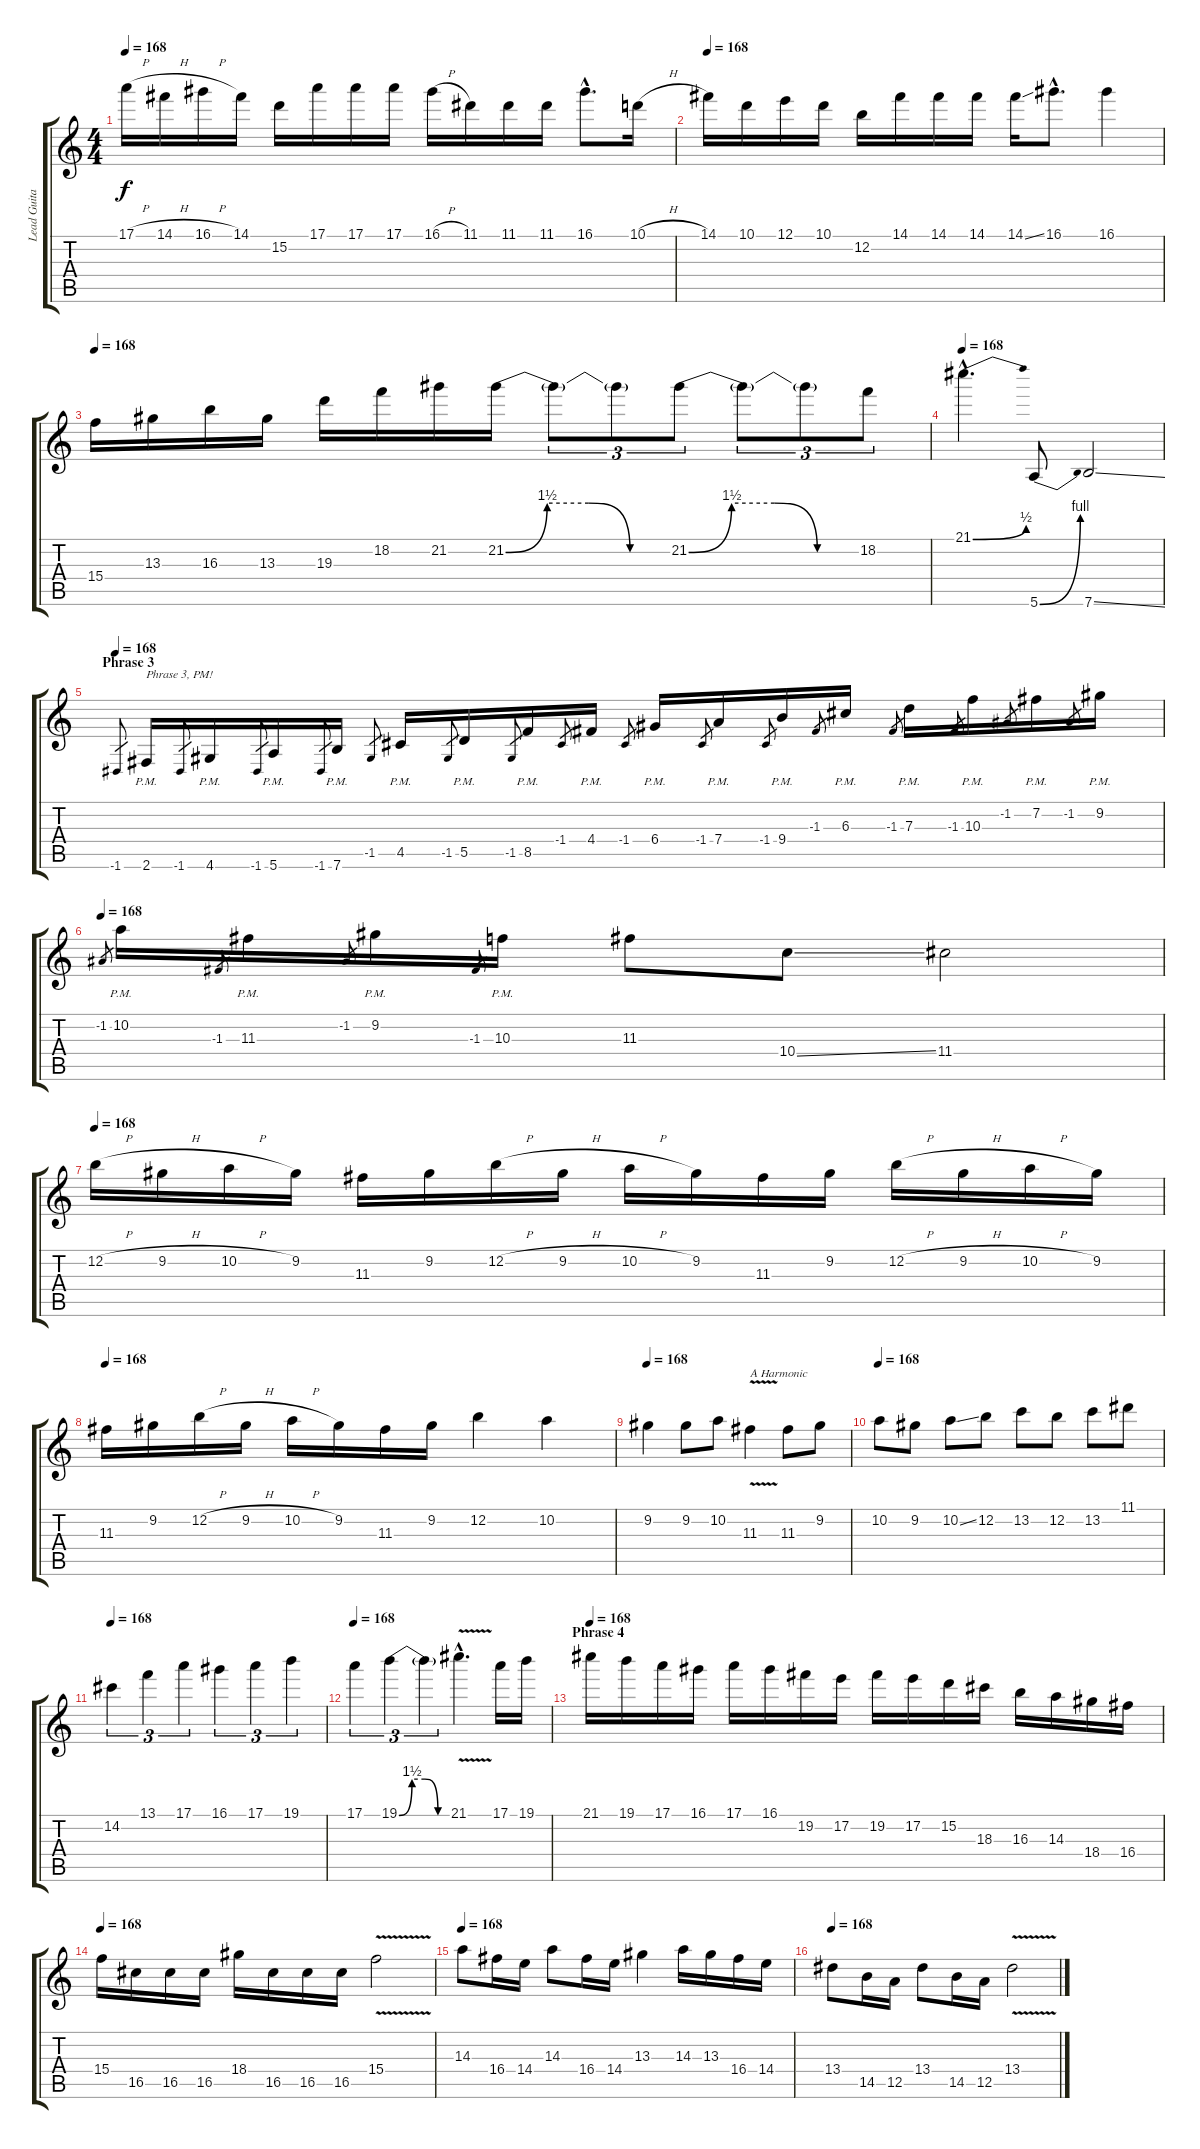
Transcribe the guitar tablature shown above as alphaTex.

\track ("Lead Guitar 2" "Lead Guita") {instrument distortionguitar}
\staff {score tabs}
\tuning (E4 B3 G3 D3 A2 E2) {hide}
\ts (4 4)
\tempo 168
\clef g2
\ks c
17.1{h}.16{dy f} 14.1{h}.16 16.1{h}.16 14.1.16 15.2.16 17.1.16 17.1.16 17.1.16 16.1{h}.16 11.1.16 11.1.16 11.1.16 16.1{hac}.8{d} 10.1{h}.16 |
\tempo 168
14.1.16 10.1.16 12.1.16 10.1.16 12.2.16 14.1.16 14.1.16 14.1.16 14.1{ss}.16 16.1{hac}.8{d} 16.1.4 |
\tempo 168
15.4.16 13.3.16 16.3.16 13.3.16 19.3.16 18.2.16 21.2.16 21.2{be (custom 0 0 15 6 30 6 45 0 60 0)}.16 21.2{t}.8{tu (3 2)} 21.2{t}.8{tu (3 2)} 21.2{be (custom 0 0 15 6 30 6 45 0 60 0)}.8{tu (3 2)} 21.2{t}.8{tu (3 2)} 21.2{t}.8{tu (3 2)} 18.2.8{tu (3 2)} |
\tempo 168
21.1{be (bend 0 0 60 2) hac}.4{d} 5.6{be (bend 0 0 60 4)}.8 7.6{ss}.2 |
\section ("" "Phrase 3")
\tempo 168
-1.6.8{gr} 2.6{pm}.16{txt "Phrase 3, PM!"} -1.6.8{gr} 4.6{pm}.16 -1.6.8{gr} 5.6{pm}.16 -1.6.8{gr} 7.6{pm}.16 -1.5.8{gr} 4.5{pm}.16 -1.5.8{gr} 5.5{pm}.16 -1.5.8{gr} 8.5{pm}.16 -1.4.8{gr} 4.4{pm}.16 -1.4.8{gr} 6.4{pm}.16 -1.4.8{gr} 7.4{pm}.16 -1.4.8{gr} 9.4{pm}.16 -1.3.8{gr} 6.3{pm}.16 -1.3.8{gr} 7.3{pm}.16 -1.3.8{gr} 10.3{pm}.16 -1.2.8{gr} 7.2{pm}.16 -1.2.8{gr} 9.2{pm}.16 |
\tempo 168
-1.2.8{gr} 10.2{pm}.16 -1.3.8{gr} 11.3{pm}.16 -1.2.8{gr} 9.2{pm}.16 -1.3.8{gr} 10.3{pm}.16 11.3.8 10.4{ss}.8 11.4.2 |
\tempo 168
12.2{h}.16 9.2{h}.16 10.2{h}.16 9.2.16 11.3.16 9.2.16 12.2{h}.16 9.2{h}.16 10.2{h}.16 9.2.16 11.3.16 9.2.16 12.2{h}.16 9.2{h}.16 10.2{h}.16 9.2.16 |
\tempo 168
11.3.16 9.2.16 12.2{h}.16 9.2{h}.16 10.2{h}.16 9.2.16 11.3.16 9.2.16 12.2.4 10.2.4 |
\tempo 168
9.2.4 9.2.8 10.2.8 11.3{v}.4{txt "A Harmonic"} 11.3.8 9.2.8 |
\tempo 168
10.2.8 9.2.8 10.2{ss}.8 12.2.8 13.2.8 12.2.8 13.2.8 11.1.8 |
\tempo 168
14.2.4{tu (3 2)} 13.1.4{tu (3 2)} 17.1.4{tu (3 2)} 16.1.4{tu (3 2)} 17.1.4{tu (3 2)} 19.1.4{tu (3 2)} |
\tempo 168
17.1.4{tu (3 2)} 19.1{be (custom 0 0 15 6 30 6 45 0 60 0)}.4{tu (3 2)} 19.1{t}.4{tu (3 2)} 21.1{v hac}.4{d} 17.1.16 19.1.16 |
\section ("" "Phrase 4")
\tempo 168
21.1.16 19.1.16 17.1.16 16.1.16 17.1.16 16.1.16 19.2.16 17.2.16 19.2.16 17.2.16 15.2.16 18.3.16 16.3.16 14.3.16 18.4.16 16.4.16 |
\tempo 168
15.4.16 16.5.16 16.5.16 16.5.16 18.4.16 16.5.16 16.5.16 16.5.16 15.4{v}.2 |
\tempo 168
14.3.8 16.4.16 14.4.16 14.3.8 16.4.16 14.4.16 13.3.4 14.3.16 13.3.16 16.4.16 14.4.16 |
\tempo 168
13.4.8 14.5.16 12.5.16 13.4.8 14.5.16 12.5.16 13.4{v}.2
